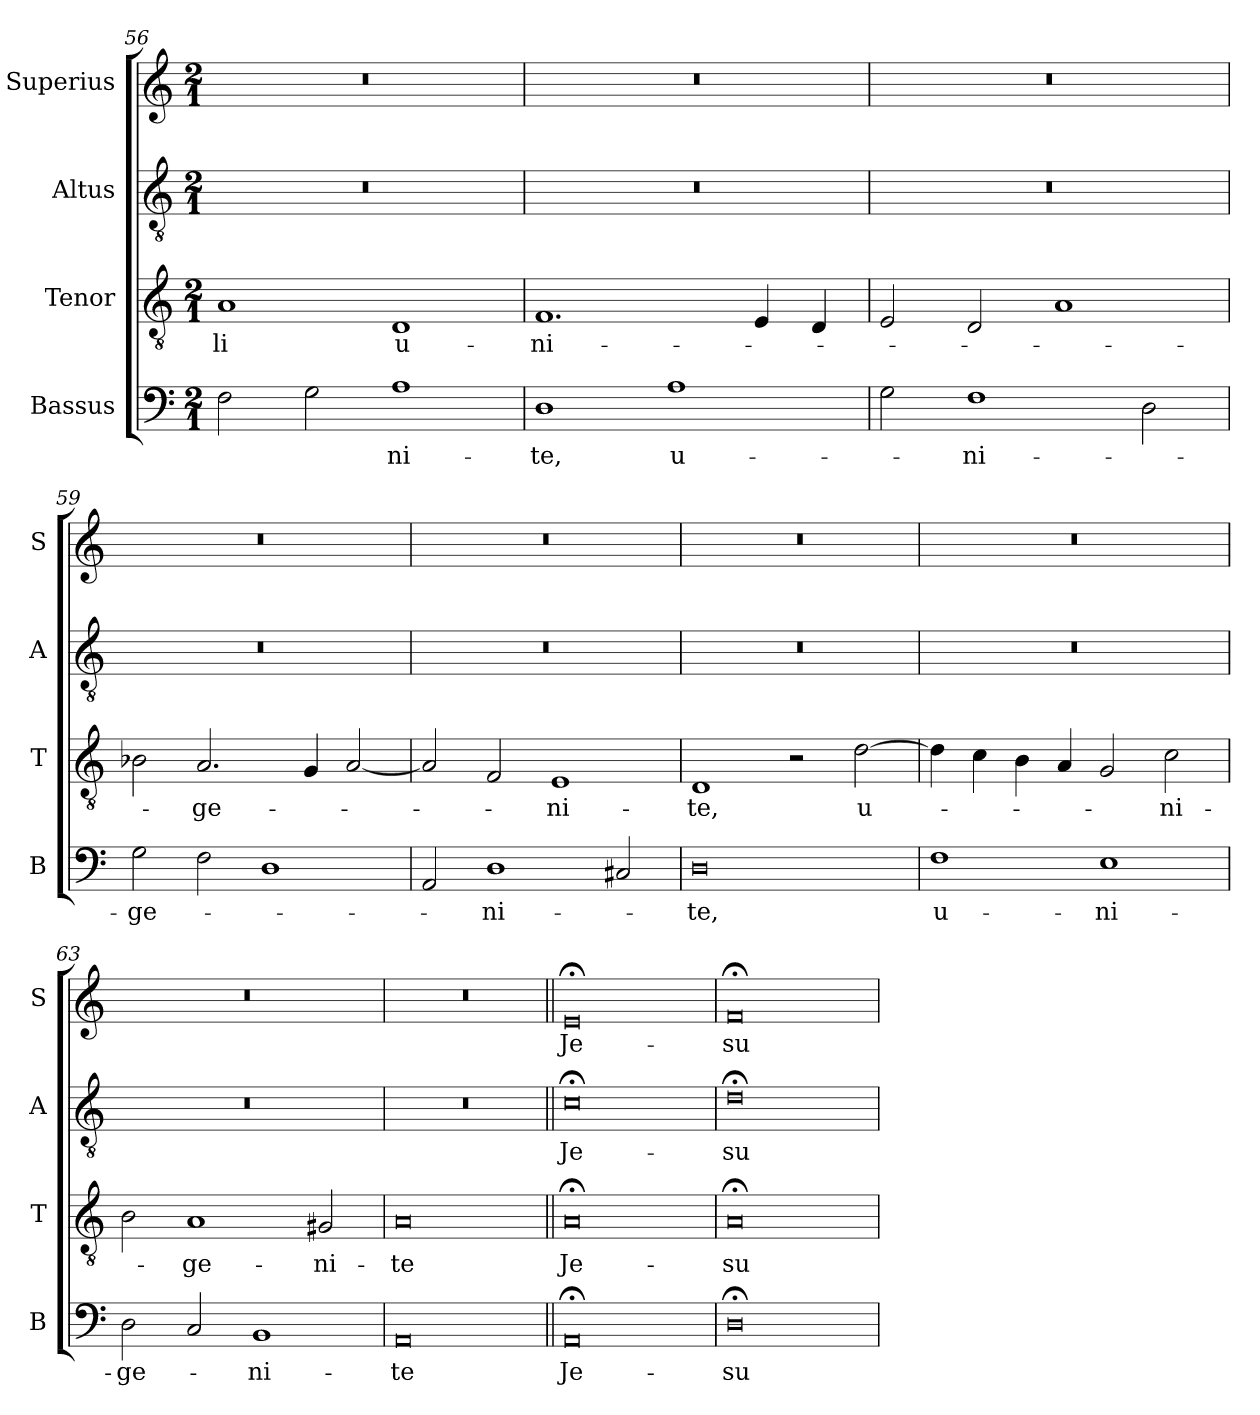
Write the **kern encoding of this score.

**kern	**text	**kern	**text	**kern	**text	**kern	**text
*part4	*part4	*part3	*part3	*part2	*part2	*part1	*part1
*staff4	*staff4	*staff3	*staff3	*staff2	*staff2	*staff1	*staff1
*I"Bassus	*	*I"Tenor	*	*I"Altus	*	*I"Superius	*
*I'B	*	*I'T	*	*I'A	*	*I'S	*
*clefF4	*	*clefGv2	*	*clefGv2	*	*clefG2	*
*k[]	*	*k[]	*	*k[]	*	*k[]	*
*M2/1	*	*M2/1	*	*M2/1	*	*M2/1	*
=56	=56	=56	=56	=56	=56	=56	=56
!	!	!	!LO:LY:i	!	!	!	!
2F	.	1A	-li	0r	.	0r	.
2G	.	.	.	.	.	.	.
1A	-ni-	1D	u-	.	.	.	.
=57	=57	=57	=57	=57	=57	=57	=57
1D	-te,	1.F	-ni-	0r	.	0r	.
!	!LO:LY:i	!	!	!	!	!	!
1A	u-	.	.	.	.	.	.
.	.	4E	.	.	.	.	.
.	.	4D	.	.	.	.	.
=58	=58	=58	=58	=58	=58	=58	=58
2G	.	2E	.	0r	.	0r	.
!	!LO:LY:i	!	!	!	!	!	!
1F	-ni-	2D	.	.	.	.	.
.	.	1A	.	.	.	.	.
2D	.	.	.	.	.	.	.
=59	=59	=59	=59	=59	=59	=59	=59
!	!LO:LY:i	!	!	!	!	!	!
2G	-ge-	2B-X	.	0r	.	0r	.
2F	.	2.A	-ge-	.	.	.	.
1D	.	.	.	.	.	.	.
.	.	4G	.	.	.	.	.
.	.	[2A	.	.	.	.	.
=60	=60	=60	=60	=60	=60	=60	=60
2AA	.	2A]	.	0r	.	0r	.
!	!LO:LY:i	!	!	!	!	!	!
1D	-ni-	2F	.	.	.	.	.
.	.	1E	-ni-	.	.	.	.
2C#X	.	.	.	.	.	.	.
=61	=61	=61	=61	=61	=61	=61	=61
!	!LO:LY:i	!	!	!	!	!	!
0D	-te,	1D	-te,	0r	.	0r	.
.	.	2r	.	.	.	.	.
!	!	!	!LO:LY:i	!	!	!	!
.	.	[2d	u-	.	.	.	.
=62	=62	=62	=62	=62	=62	=62	=62
!	!LO:LY:i	!	!	!	!	!	!
1F	u-	4d]	.	0r	.	0r	.
.	.	4c	.	.	.	.	.
.	.	4B	.	.	.	.	.
.	.	4A	.	.	.	.	.
!	!LO:LY:i	!	!	!	!	!	!
1E	-ni-	2G	.	.	.	.	.
!	!	!	!LO:LY:i	!	!	!	!
.	.	2c	-ni-	.	.	.	.
=63	=63	=63	=63	=63	=63	=63	=63
!	!LO:LY:i	!	!	!	!	!	!
2D	-ge-	2B	.	0r	.	0r	.
!	!	!	!LO:LY:i	!	!	!	!
2C	.	1A	-ge-	.	.	.	.
!	!LO:LY:i	!	!	!	!	!	!
1BB	-ni-	.	.	.	.	.	.
!	!	!	!LO:LY:i	!	!	!	!
.	.	2G#X	-ni-	.	.	.	.
=64	=64	=64	=64	=64	=64	=64	=64
!	!LO:LY:i	!	!LO:LY:i	!	!	!	!
0AA	-te	0A	-te	0r	.	0r	.
=65||	=65||	=65||	=65||	=65||	=65||	=65||	=65||
0AA;<	Je-	0A;<	Je-	0c;<	Je-	0e;<	Je-
=66	=66	=66	=66	=66	=66	=66	=66
0D;<	-su	0A;<	-su	0d;<	-su	0f;<	-su
=	=	=	=	=	=	=	=
*-	*-	*-	*-	*-	*-	*-	*-
